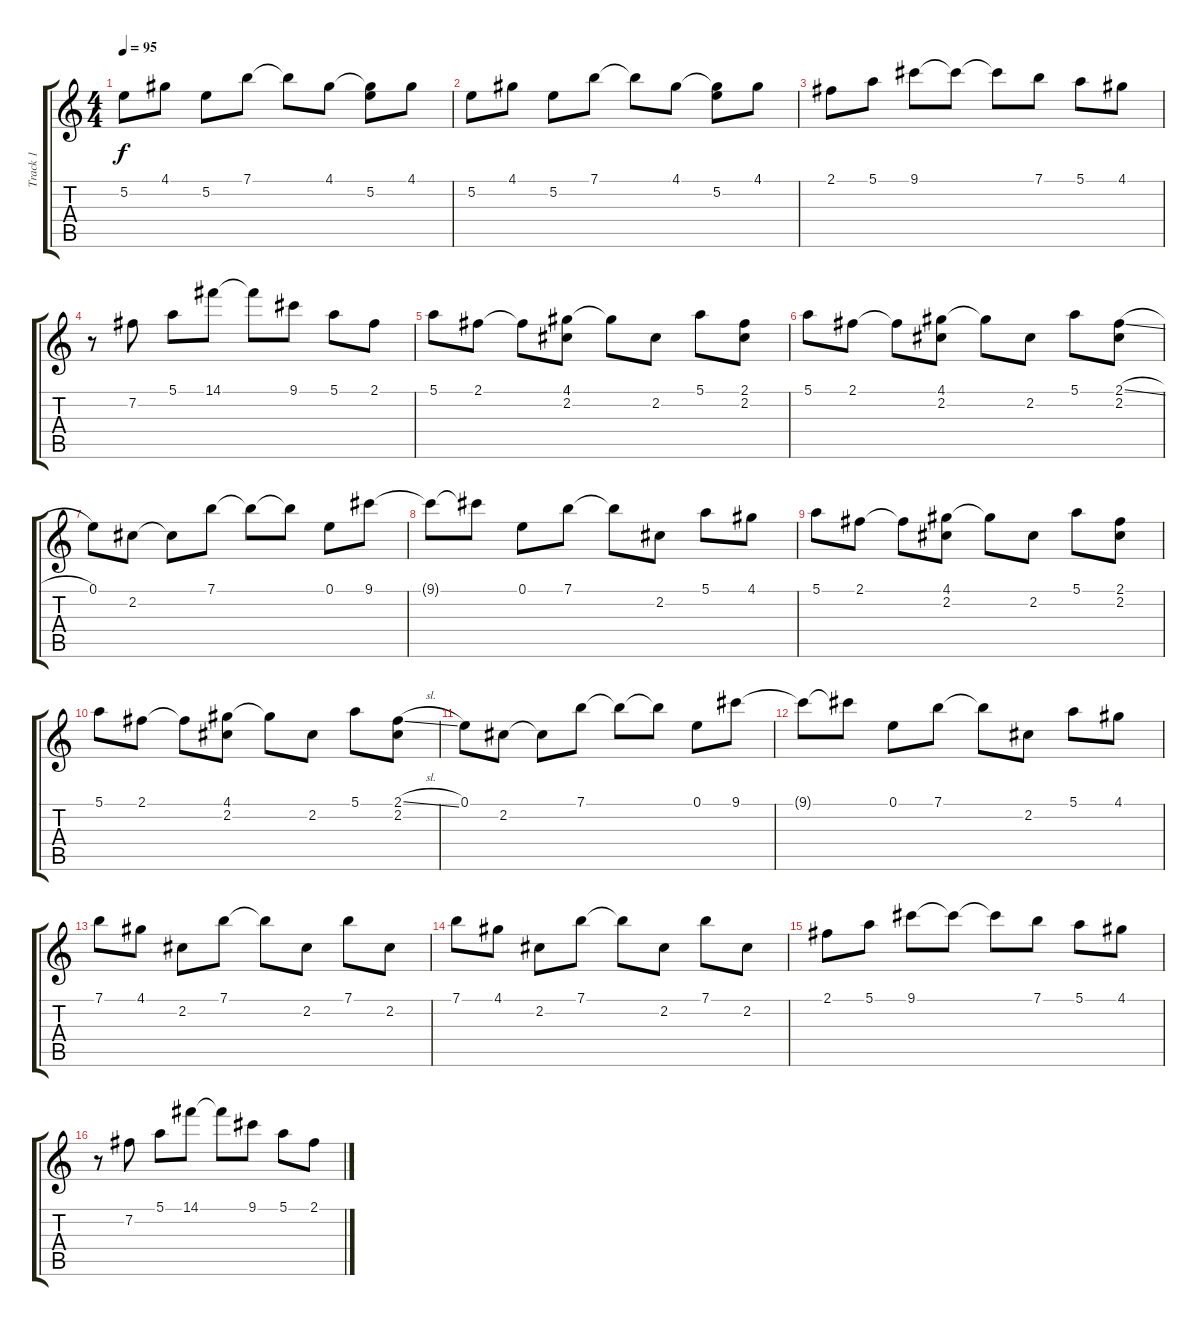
\track ("Track 1" "Track 1") {instrument acousticguitarsteel}
\staff {score tabs}
\tuning (E4 B3 G3 D3 A2 E2) {hide}
\ts (4 4)
\tempo 95
\clef g2
\ks c
5.2.8{dy f} 4.1.8 5.2.8 7.1.8 7.1{t}.8 4.1.8 (4.1{t} 5.2).8 4.1.8 |
5.2.8 4.1.8 5.2.8 7.1.8 7.1{t}.8 4.1.8 (4.1{t} 5.2).8 4.1.8 |
2.1.8 5.1.8 9.1.8 9.1{t}.8 9.1{t}.8 7.1.8 5.1.8 4.1.8 |
r.8 7.2.8 5.1.8 14.1.8 14.1{t}.8 9.1.8 5.1.8 2.1.8 |
5.1.8 2.1.8 2.1{t}.8 (4.1 2.2).8 4.1{t}.8 2.2.8 5.1.8 (2.1 2.2).8 |
5.1.8 2.1.8 2.1{t}.8 (4.1 2.2).8 4.1{t}.8 2.2.8 5.1.8 (2.1{sl} 2.2).8 |
0.1.8 2.2.8 2.2{t}.8 7.1.8 7.1{t}.8 7.1{t}.8 0.1.8 9.1.8 |
9.1{t}.8 9.1{t}.8 0.1.8 7.1.8 7.1{t}.8 2.2.8 5.1.8 4.1.8 |
5.1.8 2.1.8 2.1{t}.8 (4.1 2.2).8 4.1{t}.8 2.2.8 5.1.8 (2.1 2.2).8 |
5.1.8 2.1.8 2.1{t}.8 (4.1 2.2).8 4.1{t}.8 2.2.8 5.1.8 (2.1{sl} 2.2).8 |
0.1.8 2.2.8 2.2{t}.8 7.1.8 7.1{t}.8 7.1{t}.8 0.1.8 9.1.8 |
9.1{t}.8 9.1{t}.8 0.1.8 7.1.8 7.1{t}.8 2.2.8 5.1.8 4.1.8 |
7.1.8 4.1.8 2.2.8 7.1.8 7.1{t}.8 2.2.8 7.1.8 2.2.8 |
7.1.8 4.1.8 2.2.8 7.1.8 7.1{t}.8 2.2.8 7.1.8 2.2.8 |
2.1.8 5.1.8 9.1.8 9.1{t}.8 9.1{t}.8 7.1.8 5.1.8 4.1.8 |
r.8 7.2.8 5.1.8 14.1.8 14.1{t}.8 9.1.8 5.1.8 2.1.8
